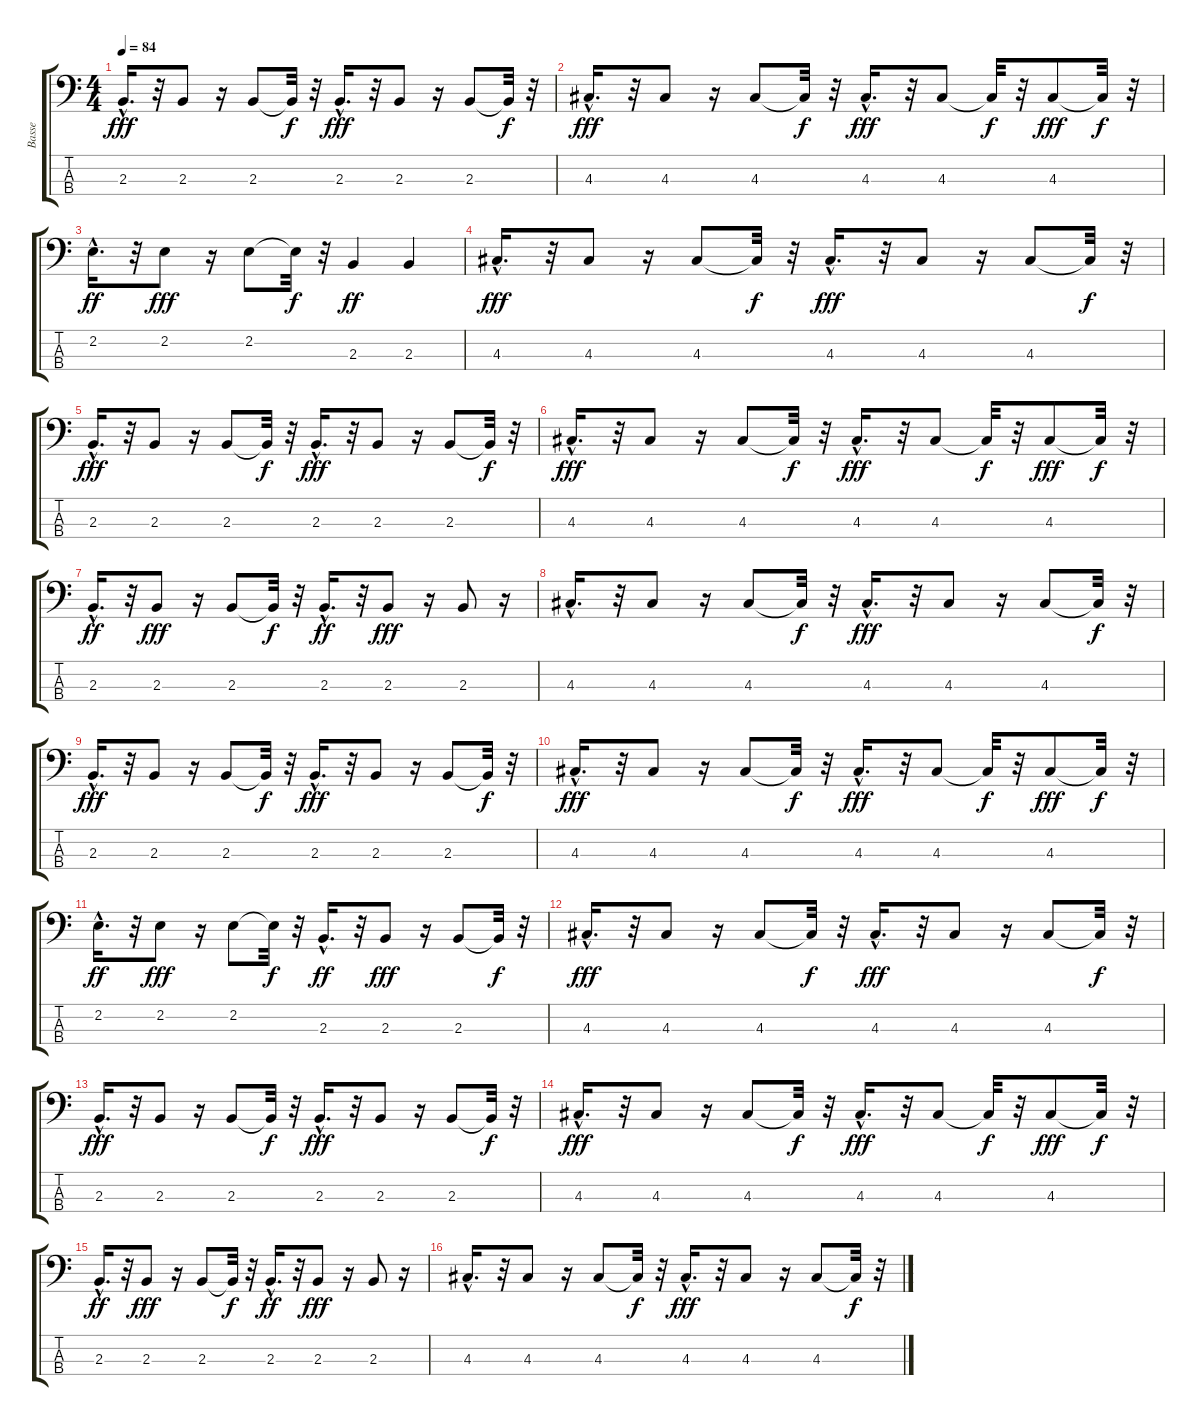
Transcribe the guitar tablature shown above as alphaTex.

\track ("Basse" "Basse") {instrument electricbassfinger}
\staff {score tabs}
\tuning (G2 D2 A1 E1) {hide}
\ts (4 4)
\tempo 84
\clef f4
\ks c
2.3{hac}.16{d dy fff} r.32 2.3.8 r.16 2.3.8 2.3{t}.32{dy f} r.32 2.3{hac}.16{d dy fff} r.32 2.3.8 r.16 2.3.8 2.3{t}.32{dy f} r.32 |
4.3{hac}.16{d dy fff} r.32 4.3.8 r.16 4.3.8 4.3{t}.32{dy f} r.32 4.3{hac}.16{d dy fff} r.32 4.3.8 4.3{t}.32{dy f} r.32 4.3.8{dy fff} 4.3{t}.32{dy f} r.32 |
2.2{hac}.16{d dy ff} r.32 2.2.8{dy fff} r.16 2.2.8 2.2{t}.32{dy f} r.32 2.3.4{dy ff} 2.3.4 |
4.3{hac}.16{d dy fff} r.32 4.3.8 r.16 4.3.8 4.3{t}.32{dy f} r.32 4.3{hac}.16{d dy fff} r.32 4.3.8 r.16 4.3.8 4.3{t}.32{dy f} r.32 |
2.3{hac}.16{d dy fff} r.32 2.3.8 r.16 2.3.8 2.3{t}.32{dy f} r.32 2.3{hac}.16{d dy fff} r.32 2.3.8 r.16 2.3.8 2.3{t}.32{dy f} r.32 |
4.3{hac}.16{d dy fff} r.32 4.3.8 r.16 4.3.8 4.3{t}.32{dy f} r.32 4.3{hac}.16{d dy fff} r.32 4.3.8 4.3{t}.32{dy f} r.32 4.3.8{dy fff} 4.3{t}.32{dy f} r.32 |
2.3{hac}.16{d dy ff} r.32 2.3.8{dy fff} r.16 2.3.8 2.3{t}.32{dy f} r.32 2.3{hac}.16{d dy ff} r.32 2.3.8{dy fff} r.16 2.3.8 r.16 |
4.3{hac}.16{d} r.32 4.3.8 r.16 4.3.8 4.3{t}.32{dy f} r.32 4.3{hac}.16{d dy fff} r.32 4.3.8 r.16 4.3.8 4.3{t}.32{dy f} r.32 |
2.3{hac}.16{d dy fff} r.32 2.3.8 r.16 2.3.8 2.3{t}.32{dy f} r.32 2.3{hac}.16{d dy fff} r.32 2.3.8 r.16 2.3.8 2.3{t}.32{dy f} r.32 |
4.3{hac}.16{d dy fff} r.32 4.3.8 r.16 4.3.8 4.3{t}.32{dy f} r.32 4.3{hac}.16{d dy fff} r.32 4.3.8 4.3{t}.32{dy f} r.32 4.3.8{dy fff} 4.3{t}.32{dy f} r.32 |
2.2{hac}.16{d dy ff} r.32 2.2.8{dy fff} r.16 2.2.8 2.2{t}.32{dy f} r.32 2.3{hac}.16{d dy ff} r.32 2.3.8{dy fff} r.16 2.3.8 2.3{t}.32{dy f} r.32 |
4.3{hac}.16{d dy fff} r.32 4.3.8 r.16 4.3.8 4.3{t}.32{dy f} r.32 4.3{hac}.16{d dy fff} r.32 4.3.8 r.16 4.3.8 4.3{t}.32{dy f} r.32 |
2.3{hac}.16{d dy fff} r.32 2.3.8 r.16 2.3.8 2.3{t}.32{dy f} r.32 2.3{hac}.16{d dy fff} r.32 2.3.8 r.16 2.3.8 2.3{t}.32{dy f} r.32 |
4.3{hac}.16{d dy fff} r.32 4.3.8 r.16 4.3.8 4.3{t}.32{dy f} r.32 4.3{hac}.16{d dy fff} r.32 4.3.8 4.3{t}.32{dy f} r.32 4.3.8{dy fff} 4.3{t}.32{dy f} r.32 |
2.3{hac}.16{d dy ff} r.32 2.3.8{dy fff} r.16 2.3.8 2.3{t}.32{dy f} r.32 2.3{hac}.16{d dy ff} r.32 2.3.8{dy fff} r.16 2.3.8 r.16 |
4.3{hac}.16{d} r.32 4.3.8 r.16 4.3.8 4.3{t}.32{dy f} r.32 4.3{hac}.16{d dy fff} r.32 4.3.8 r.16 4.3.8 4.3{t}.32{dy f} r.32
